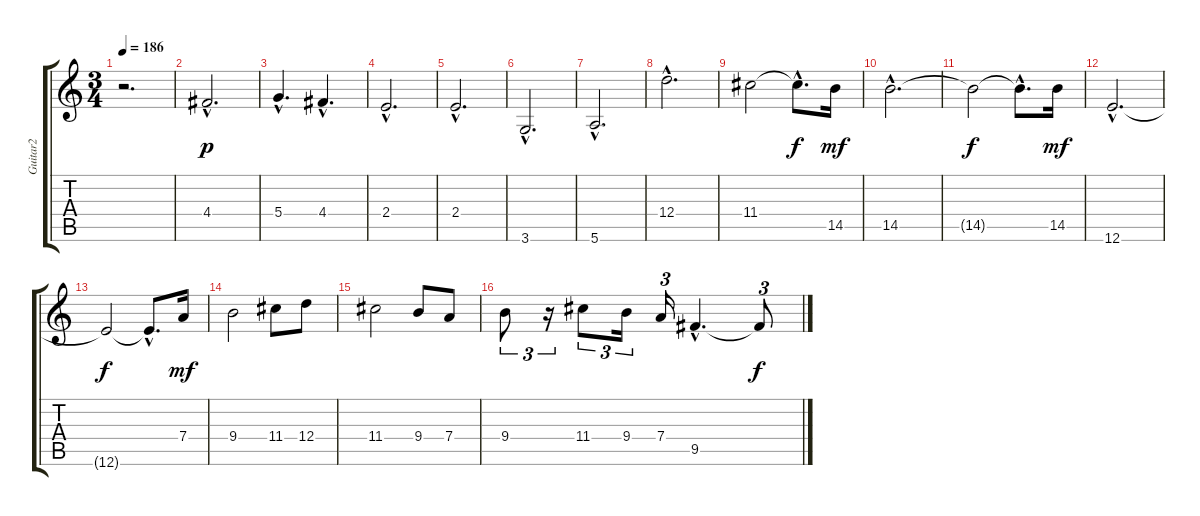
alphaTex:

\track ("Guitar2" "Guitar2") {instrument distortionguitar}
\staff {score tabs}
\tuning (E4 B3 G3 D3 A2 E2) {hide}
\ts (3 4)
\tempo 186
\tempo 84
\tempo 186
\clef g2
\ks c
r.2{d dy p instrument distortionguitar} |
4.4{hac}.2{d instrument acousticguitarnylon} |
5.4{hac}.4{d} 4.4{hac}.4{d} |
2.4{hac}.2{d} |
2.4{hac}.2{d} |
3.6{hac}.2{d} |
5.6{hac}.2{d} |
12.4{hac}.2{d} |
11.4.2 11.4{hac t}.8{d dy f} 14.5.16{dy mf} |
14.5{hac}.2{d} |
14.5{t}.2{dy f} 14.5{hac t}.8{d} 14.5.16{dy mf} |
12.6{hac}.2{d} |
12.6{t}.2{dy f} 12.6{hac t}.8{d} 7.4.16{dy mf} |
9.4.2 11.4.8 12.4.8 |
11.4.2 9.4.8 7.4.8 |
9.4.8{tu (3 2)} r.16{tu (3 2)} 11.4.8{tu (3 2)} 9.4.16{tu (3 2)} 7.4.16{tu (3 2)} 9.5{hac}.4{d} 9.5{t}.8{tu (3 2) dy f}
